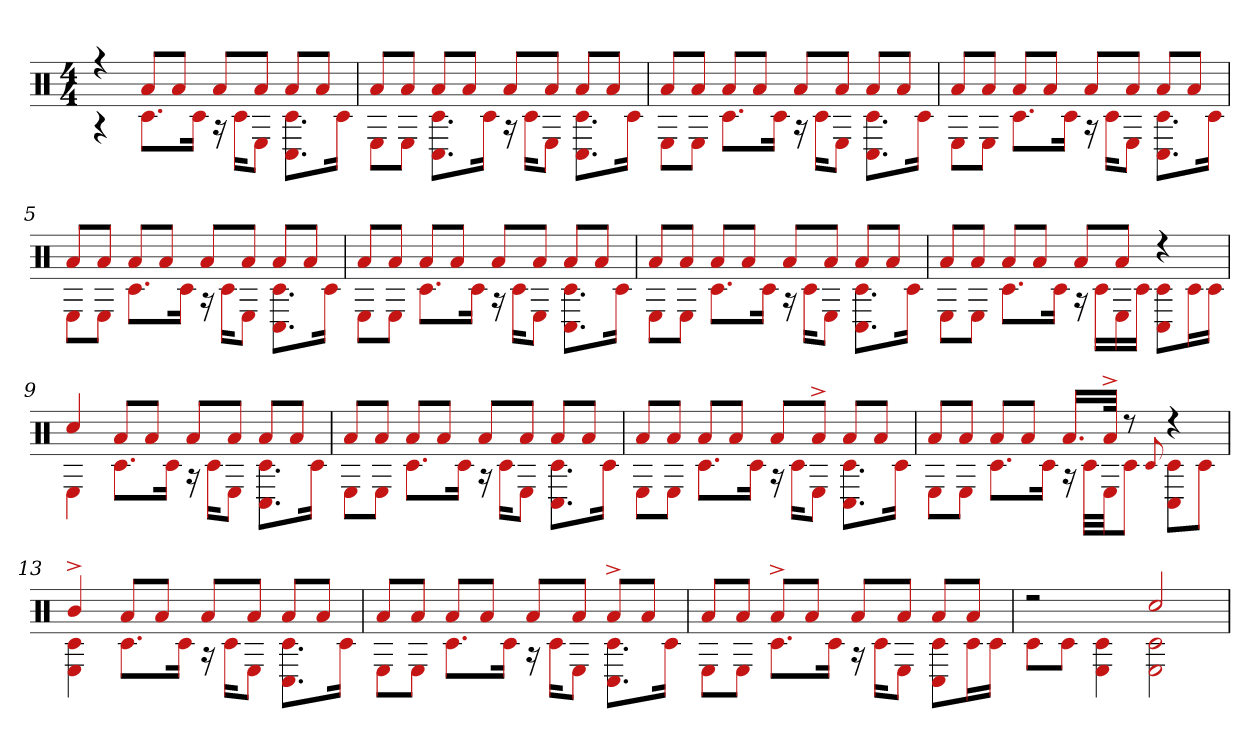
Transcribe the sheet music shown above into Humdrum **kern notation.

**kern
*part1
*staff1
*clefX
*k[]
*M4/4
=1
*^
4r	4r
8aL	8.c#L
8aJ	.
.	16c#Jk
8aL	16r
.	16c#KL
8aJ	8EJ
8aL	8.C# 8.c#L
8aJ	.
.	16c#Jk
=2	=2
8aL	8EL
8aJ	8EJ
8aL	8.C# 8.c#L
8aJ	.
.	16c#Jk
8aL	16r
.	16c#KL
8aJ	8EJ
8aL	8.C# 8.c#L
8aJ	.
.	16c#Jk
=3	=3
8aL	8EL
8aJ	8EJ
8aL	8.c#L
8aJ	.
.	16c#Jk
8aL	16r
.	16c#KL
8aJ	8EJ
8aL	8.C# 8.c#L
8aJ	.
.	16c#Jk
=4	=4
8aL	8EL
8aJ	8EJ
8aL	8.c#L
8aJ	.
.	16c#Jk
8aL	16r
.	16c#KL
8aJ	8EJ
8aL	8.C# 8.c#L
8aJ	.
.	16c#Jk
=5	=5
8aL	8EL
8aJ	8EJ
8aL	8.c#L
8aJ	.
.	16c#Jk
8aL	16r
.	16c#KL
8aJ	8EJ
8aL	8.C# 8.c#L
8aJ	.
.	16c#Jk
=6	=6
8aL	8EL
8aJ	8EJ
8aL	8.c#L
8aJ	.
.	16c#Jk
8aL	16r
.	16c#KL
8aJ	8EJ
8aL	8.C# 8.c#L
8aJ	.
.	16c#Jk
=7	=7
8aL	8EL
8aJ	8EJ
8aL	8.c#L
8aJ	.
.	16c#Jk
8aL	16r
.	16c#KL
8aJ	8EJ
8aL	8.c# 8.C#L
8aJ	.
.	16c#Jk
=8	=8
8aL	8EL
8aJ	8EJ
8aL	8.c#L
8aJ	.
.	16c#Jk
8aL	16r
.	16c#LL
8aJ	16E
.	16c#JJ
4r	8C# 8c#L
.	16c#L
.	16c#JJ
=9	=9
4cc#	4E
8aL	8.c#L
8aJ	.
.	16c#Jk
8aL	16r
.	16c#KL
8aJ	8EJ
8aL	8.C# 8.c#L
8aJ	.
.	16c#Jk
=10	=10
8aL	8EL
8aJ	8EJ
8aL	8.c#L
8aJ	.
.	16c#Jk
8aL	16r
.	16c#KL
8aJ	8EJ
8aL	8.C# 8.c#L
8aJ	.
.	16c#Jk
=11	=11
8aL	8EL
8aJ	8EJ
8aL	8.c#L
8aJ	.
.	16c#Jk
8aL	16r
.	16c#KL
8a^J	8EJ
8aL	8.C# 8.c#L
8aJ	.
.	16c#Jk
=12	=12
8aL	8EL
8aJ	8EJ
8aL	8.c#L
8aJ	.
.	16c#Jk
16.aLL	16r
.	32c#LLL
32a^JJk	32EJJ
8r	8c#J
.	8qqc#
4r	8C# 8c#L
.	8c#J
=13	=13
4b^	4c# 4E
8aL	8.c#L
8aJ	.
.	16c#Jk
8aL	16r
.	16c#KL
8aJ	8EJ
8aL	8.C# 8.c#L
8aJ	.
.	16c#Jk
=14	=14
8aL	8EL
8aJ	8EJ
8aL	8.c#L
8aJ	.
.	16c#Jk
8aL	16r
.	16c#KL
8aJ	8EJ
8a^L	8.C# 8.c#L
8aJ	.
.	16c#Jk
=15	=15
8aL	8EL
8aJ	8EJ
8a^L	8.c#L
8aJ	.
.	16c#Jk
8aL	16r
.	16c#KL
8aJ	8EJ
8aL	8C# 8c#L
8aJ	16c#L
.	16c#JJ
=16	=16
2r	8c#L
.	8c#J
.	4c# 4E
2cc#	2E 2c#
*v	*v
=
*-
